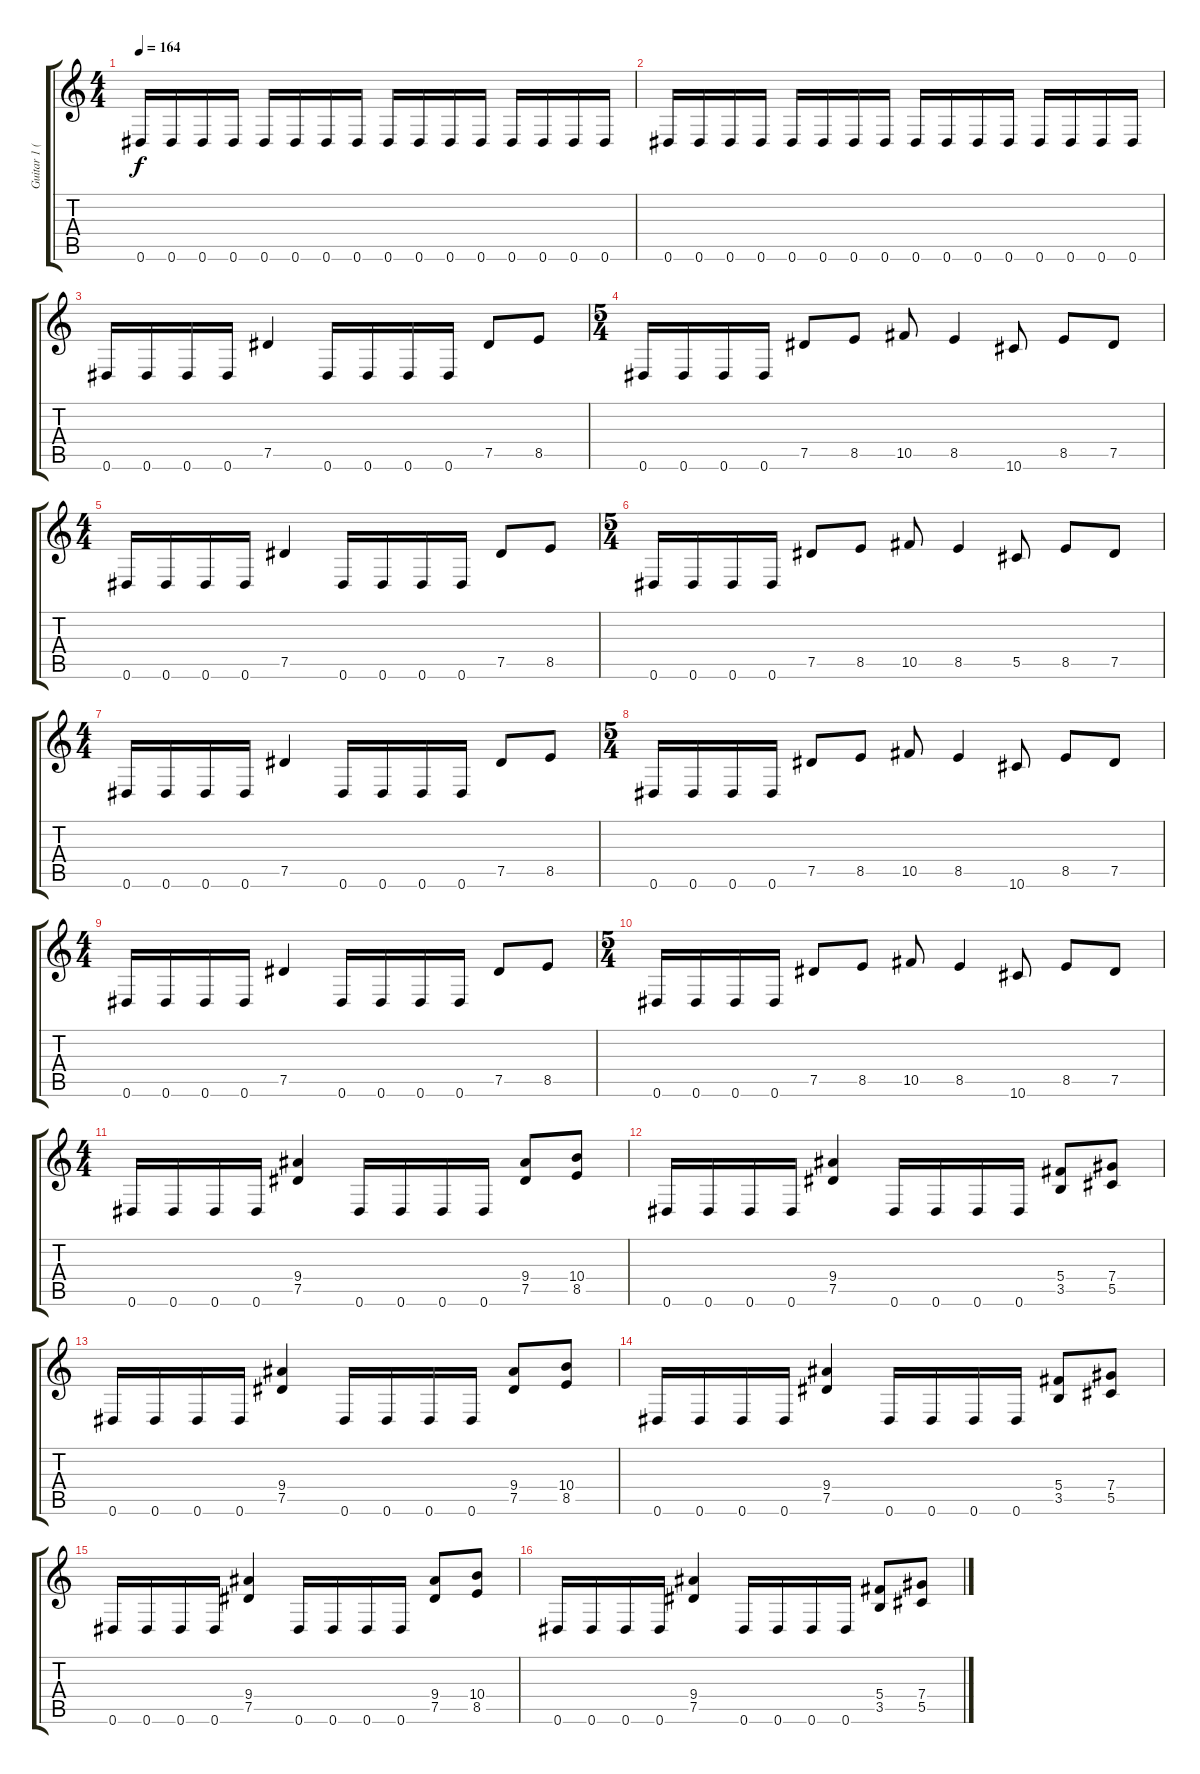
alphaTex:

\track ("Guitar 1 (Jeff)" "Guitar 1 (") {instrument distortionguitar}
\staff {score tabs}
\tuning (Eb4 Bb3 Gb3 Db3 Ab2 Eb2) {hide}
\ts (4 4)
\tempo 164
\clef g2
\ks c
0.6.16{dy f volume 14} 0.6.16 0.6.16 0.6.16 0.6.16 0.6.16 0.6.16 0.6.16 0.6.16 0.6.16 0.6.16 0.6.16 0.6.16 0.6.16 0.6.16 0.6.16 |
0.6.16 0.6.16 0.6.16 0.6.16 0.6.16 0.6.16 0.6.16 0.6.16 0.6.16 0.6.16 0.6.16 0.6.16 0.6.16 0.6.16 0.6.16 0.6.16 |
0.6.16{volume 16} 0.6.16 0.6.16 0.6.16 7.5.4 0.6.16 0.6.16 0.6.16 0.6.16 7.5.8 8.5.8 |
\ts (5 4)
0.6.16 0.6.16 0.6.16 0.6.16 7.5.8 8.5.8 10.5.8 8.5.4 10.6.8 8.5.8 7.5.8 |
\ts (4 4)
0.6.16 0.6.16 0.6.16 0.6.16 7.5.4 0.6.16 0.6.16 0.6.16 0.6.16 7.5.8 8.5.8 |
\ts (5 4)
0.6.16 0.6.16 0.6.16 0.6.16 7.5.8 8.5.8 10.5.8 8.5.4 5.5.8 8.5.8 7.5.8 |
\ts (4 4)
0.6.16 0.6.16 0.6.16 0.6.16 7.5.4 0.6.16 0.6.16 0.6.16 0.6.16 7.5.8 8.5.8 |
\ts (5 4)
0.6.16 0.6.16 0.6.16 0.6.16 7.5.8 8.5.8 10.5.8 8.5.4 10.6.8 8.5.8 7.5.8 |
\ts (4 4)
0.6.16 0.6.16 0.6.16 0.6.16 7.5.4 0.6.16 0.6.16 0.6.16 0.6.16 7.5.8 8.5.8 |
\ts (5 4)
0.6.16 0.6.16 0.6.16 0.6.16 7.5.8 8.5.8 10.5.8 8.5.4 10.6.8 8.5.8 7.5.8 |
\ts (4 4)
0.6.16{volume 16} 0.6.16 0.6.16 0.6.16 (9.4 7.5).4 0.6.16 0.6.16 0.6.16 0.6.16 (9.4 7.5).8 (10.4 8.5).8 |
0.6.16 0.6.16 0.6.16 0.6.16 (9.4 7.5).4 0.6.16 0.6.16 0.6.16 0.6.16 (5.4 3.5).8 (7.4 5.5).8 |
0.6.16 0.6.16 0.6.16 0.6.16 (9.4 7.5).4 0.6.16 0.6.16 0.6.16 0.6.16 (9.4 7.5).8 (10.4 8.5).8 |
0.6.16 0.6.16 0.6.16 0.6.16 (9.4 7.5).4 0.6.16 0.6.16 0.6.16 0.6.16 (5.4 3.5).8 (7.4 5.5).8 |
0.6.16 0.6.16 0.6.16 0.6.16 (9.4 7.5).4 0.6.16 0.6.16 0.6.16 0.6.16 (9.4 7.5).8 (10.4 8.5).8 |
0.6.16 0.6.16 0.6.16 0.6.16 (9.4 7.5).4 0.6.16 0.6.16 0.6.16 0.6.16 (5.4 3.5).8 (7.4 5.5).8
